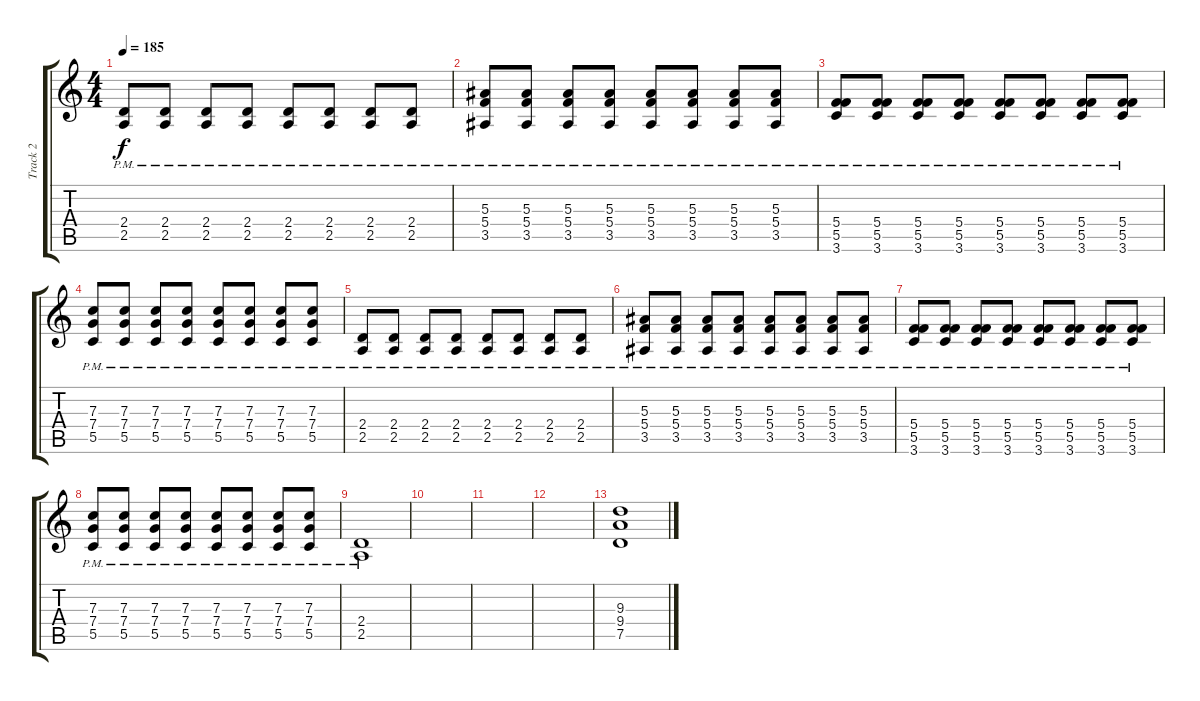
\track ("Track 2" "Track 2") {instrument overdrivenguitar}
\staff {score tabs}
\tuning (D4 A3 F3 C3 G2 D3) {hide}
\ts (4 4)
\tempo 185
\clef g2
\ks c
(2.4 2.5{pm}).8{dy f volume 14} (2.4 2.5{pm}).8 (2.4 2.5{pm}).8 (2.4 2.5{pm}).8 (2.4 2.5{pm}).8 (2.4 2.5{pm}).8 (2.4 2.5{pm}).8 (2.4 2.5{pm}).8 |
(5.3 5.4 3.5{pm}).8 (5.3 5.4 3.5{pm}).8 (5.3 5.4 3.5{pm}).8 (5.3 5.4 3.5{pm}).8 (5.3 5.4 3.5{pm}).8 (5.3 5.4 3.5{pm}).8 (5.3 5.4 3.5{pm}).8 (5.3 5.4 3.5{pm}).8 |
(5.4 5.5{pm} 3.6).8 (5.4 5.5{pm} 3.6).8 (5.4 5.5{pm} 3.6).8 (5.4 5.5{pm} 3.6).8 (5.4 5.5{pm} 3.6).8 (5.4 5.5{pm} 3.6).8 (5.4 5.5{pm} 3.6).8 (5.4 5.5{pm} 3.6).8 |
(7.3 7.4 5.5{pm}).8 (7.3 7.4 5.5{pm}).8 (7.3 7.4 5.5{pm}).8 (7.3 7.4 5.5{pm}).8 (7.3 7.4 5.5{pm}).8 (7.3 7.4 5.5{pm}).8 (7.3 7.4 5.5{pm}).8 (7.3 7.4 5.5{pm}).8 |
(2.4 2.5{pm}).8 (2.4 2.5{pm}).8 (2.4 2.5{pm}).8 (2.4 2.5{pm}).8 (2.4 2.5{pm}).8 (2.4 2.5{pm}).8 (2.4 2.5{pm}).8 (2.4 2.5{pm}).8 |
(5.3 5.4 3.5{pm}).8 (5.3 5.4 3.5{pm}).8 (5.3 5.4 3.5{pm}).8 (5.3 5.4 3.5{pm}).8 (5.3 5.4 3.5{pm}).8 (5.3 5.4 3.5{pm}).8 (5.3 5.4 3.5{pm}).8 (5.3 5.4 3.5{pm}).8 |
(5.4 5.5{pm} 3.6).8 (5.4 5.5{pm} 3.6).8 (5.4 5.5{pm} 3.6).8 (5.4 5.5{pm} 3.6).8 (5.4 5.5{pm} 3.6).8 (5.4 5.5{pm} 3.6).8 (5.4 5.5{pm} 3.6).8 (5.4 5.5{pm} 3.6).8 |
(7.3 7.4 5.5{pm}).8 (7.3 7.4 5.5{pm}).8 (7.3 7.4 5.5{pm}).8 (7.3 7.4 5.5{pm}).8 (7.3 7.4 5.5{pm}).8 (7.3 7.4 5.5{pm}).8 (7.3 7.4 5.5{pm}).8 (7.3 7.4 5.5{pm}).8 |
(2.4 2.5{pm}).1{volume 14} |
|
|
|
(9.3 9.4 7.5).1
